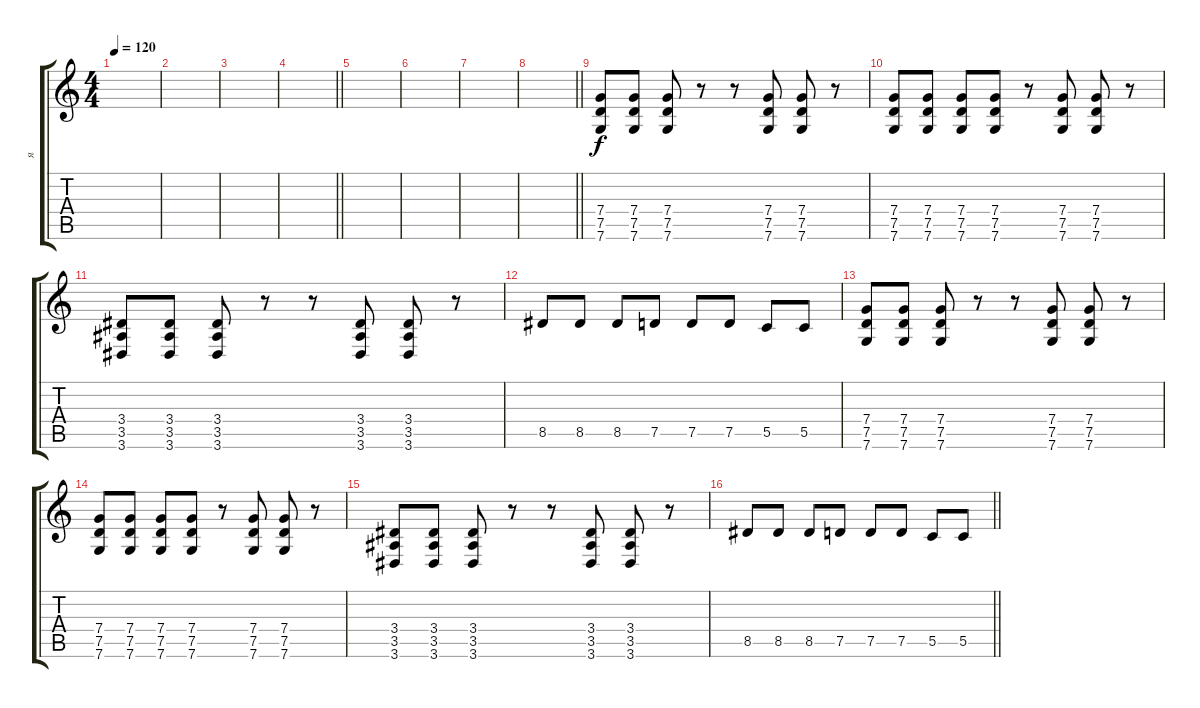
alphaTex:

\track ("я" "я") {instrument distortionguitar}
\staff {score tabs}
\tuning (D4 A3 F3 C3 G2 C2) {hide}
\ts (4 4)
\tempo 120
\clef g2
\ks c
|
|
|
\barLineRight lightlight
|
|
|
|
\barLineRight lightlight
|
(7.4 7.5 7.6).8 (7.4 7.5 7.6).8 (7.4 7.5 7.6).8 r.8 r.8 (7.4 7.5 7.6).8 (7.4 7.5 7.6).8 r.8 |
(7.4 7.5 7.6).8 (7.4 7.5 7.6).8 (7.4 7.5 7.6).8 (7.4 7.5 7.6).8 r.8 (7.4 7.5 7.6).8 (7.4 7.5 7.6).8 r.8 |
(3.4 3.5 3.6).8 (3.4 3.5 3.6).8 (3.4 3.5 3.6).8 r.8 r.8 (3.4 3.5 3.6).8 (3.4 3.5 3.6).8 r.8 |
8.5.8 8.5.8 8.5.8 7.5.8 7.5.8 7.5.8 5.5.8 5.5.8 |
(7.4 7.5 7.6).8 (7.4 7.5 7.6).8 (7.4 7.5 7.6).8 r.8 r.8 (7.4 7.5 7.6).8 (7.4 7.5 7.6).8 r.8 |
(7.4 7.5 7.6).8 (7.4 7.5 7.6).8 (7.4 7.5 7.6).8 (7.4 7.5 7.6).8 r.8 (7.4 7.5 7.6).8 (7.4 7.5 7.6).8 r.8 |
(3.4 3.5 3.6).8 (3.4 3.5 3.6).8 (3.4 3.5 3.6).8 r.8 r.8 (3.4 3.5 3.6).8 (3.4 3.5 3.6).8 r.8 |
\barLineRight lightlight
8.5.8 8.5.8 8.5.8 7.5.8 7.5.8 7.5.8 5.5.8 5.5.8
